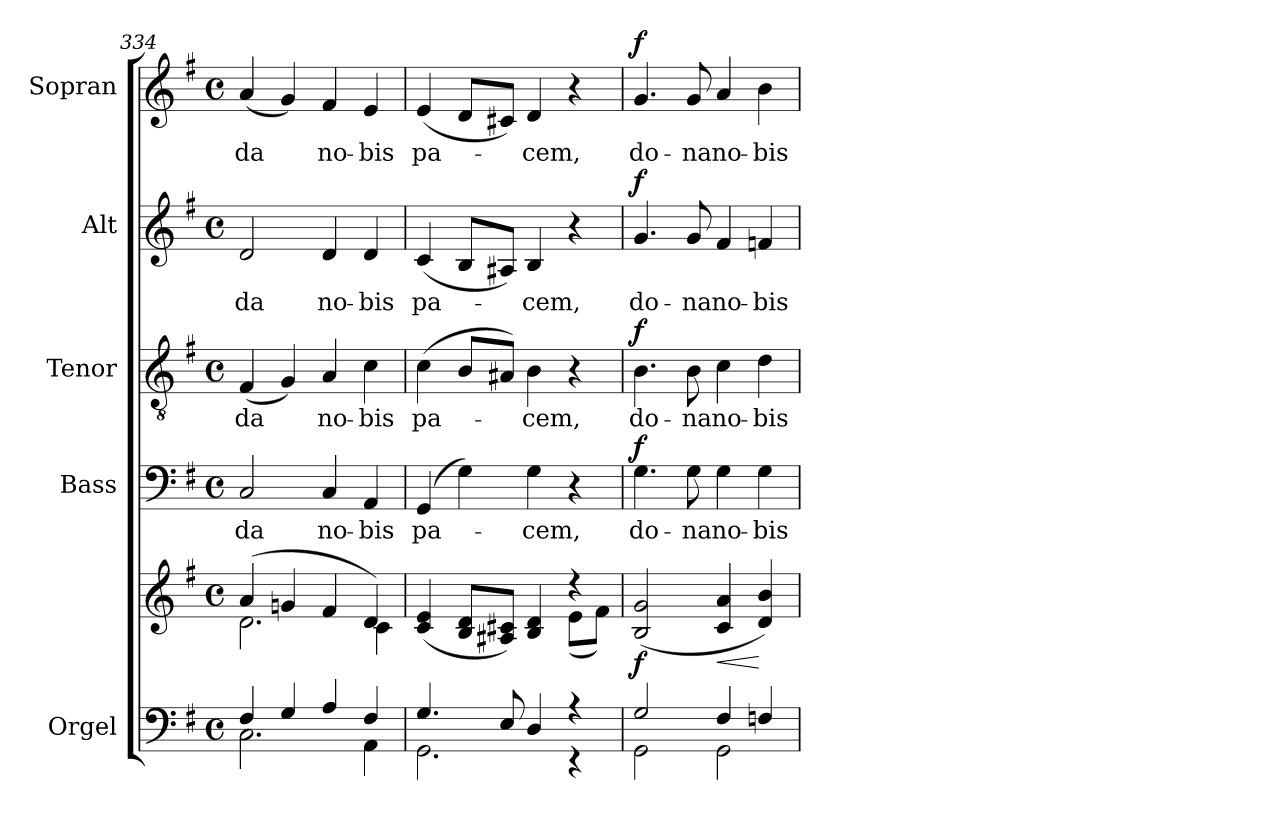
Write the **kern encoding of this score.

**kern	**kern	**dynam	**kern	**text	**dynam	**kern	**text	**dynam	**kern	**text	**dynam	**kern	**text	**dynam
*part5	*part5	*part5	*part4	*part4	*part4	*part3	*part3	*part3	*part2	*part2	*part2	*part1	*part1	*part1
*staff6	*staff5	*staff5/6	*staff4	*staff4	*staff4	*staff3	*staff3	*staff3	*staff2	*staff2	*staff2	*staff1	*staff1	*staff1
*I"Orgel	*	*	*I"Bass	*	*	*I"Tenor	*	*	*I"Alt	*	*	*I"Sopran	*	*
*I'Org.	*	*	*I'B.	*	*	*I'T.	*	*	*I'A.	*	*	*I'S.	*	*
*clefF4	*clefG2	*	*clefF4	*	*	*clefGv2	*	*	*clefG2	*	*	*clefG2	*	*
*k[f#]	*k[f#]	*	*k[f#]	*	*	*k[f#]	*	*	*k[f#]	*	*	*k[f#]	*	*
*G:	*G:	*	*G:	*	*	*G:	*	*	*G:	*	*	*G:	*	*
*M4/4	*M4/4	*	*M4/4	*	*	*M4/4	*	*	*M4/4	*	*	*M4/4	*	*
*met(c)	*met(c)	*	*met(c)	*	*	*met(c)	*	*	*met(c)	*	*	*met(c)	*	*
=334	=334	=334	=334	=334	=334	=334	=334	=334	=334	=334	=334	=334	=334	=334
*^	*^	*	*	*	*	*	*	*	*	*	*	*	*	*
!	!	!	!	!	!	!LO:LY:b	!	!	!LO:LY:b	!	!	!LO:LY:b	!	!	!LO:LY:b	!
4F#/	2.C\	(4a/	2.d\	.	2C/	da	.	(<4F#/	da	.	2d/	da	.	(<4a/	da	.
4G/	.	4gn/	.	.	.	.	.	4G/)	.	.	.	.	.	4g/)	.	.
!	!	!	!	!	!	!LO:LY:b	!	!	!LO:LY:b	!	!	!LO:LY:b	!	!	!LO:LY:b	!
4A/	.	4f#/	.	.	4C/	no-	.	4A/	no-	.	4d/	no-	.	4f#/	no-	.
!	!	!	!	!	!	!LO:LY:b	!	!	!LO:LY:b	!	!	!LO:LY:b	!	!	!LO:LY:b	!
4F#/	4AA\	4d/)	4c\	.	4AA/	-bis	.	4c\	-bis	.	4d/	-bis	.	4e/	-bis	.
=335	=335	=335	=335	=335	=335	=335	=335	=335	=335	=335	=335	=335	=335	=335	=335	=335
!	!	!	!	!	!	!LO:LY:b	!	!	!LO:LY:b	!	!	!LO:LY:b	!	!	!LO:LY:b	!
4.G/	2.GG\	(4c/ 4e/	2.ryy	.	(4GG/	pa-	.	(>4c\	pa-	.	(<4c/	pa-	.	(<4e/	pa-	.
.	.	8B/ 8d/L	.	.	4G\)	.	.	8B/L	.	.	8B/L	.	.	8d/L	.	.
8E/	.	8A#X/ 8c#X/J)	.	.	.	.	.	8A#X/J)	.	.	8A#X/J)	.	.	8c#X/J)	.	.
!	!	!	!	!	!	!LO:LY:b	!	!	!LO:LY:b	!	!	!LO:LY:b	!	!	!LO:LY:b	!
4D/	.	4B/ 4d/	.	.	4G\	-cem,	.	4B\	-cem,	.	4B/	-cem,	.	4d/	-cem,	.
4r	4r	4rdd	(<8e\L	.	4r	.	.	4r	.	.	4r	.	.	4r	.	.
.	.	.	8f#\J)	.	.	.	.	.	.	.	.	.	.	.	.	.
=336	=336	=336	=336	=336	=336	=336	=336	=336	=336	=336	=336	=336	=336	=336	=336	=336
!	!	!	!	!LO:DY:b	!	!LO:LY:b	!LO:DY:a	!	!LO:LY:b	!LO:DY:a	!	!LO:LY:b	!LO:DY:a	!	!LO:LY:b	!LO:DY:a
*	*	*v	*v	*	*	*	*	*	*	*	*	*	*	*	*	*
2G/	2GG\	(2B/ 2g/	f	4.G\	do-	f	4.B\	do-	f	4.g/	do-	f	4.g/	do-	f
!	!	!	!	!	!LO:LY:b	!	!	!LO:LY:b	!	!	!LO:LY:b	!	!	!LO:LY:b	!
.	.	.	.	8G\	-na	.	8B\	-na	.	8g/	-na	.	8g/	-na	.
!	!	!	!LO:HP:b	!	!LO:LY:b	!	!	!LO:LY:b	!	!	!LO:LY:b	!	!	!LO:LY:b	!
4F#/	2GG\	4c/ 4a/	<	4G\	no-	.	4c\	no-	.	4f#/	no-	.	4a/	no-	.
!	!	!	!	!	!LO:LY:b	!	!	!LO:LY:b	!	!	!LO:LY:b	!	!	!LO:LY:b	!
4Fn/	.	4d/ 4b/)	[	4G\	-bis	.	4d\	-bis	.	4fn/	-bis	.	4b\	-bis	.
*v	*v	*	*	*	*	*	*	*	*	*	*	*	*	*	*
=	=	=	=	=	=	=	=	=	=	=	=	=	=	=
*-	*-	*-	*-	*-	*-	*-	*-	*-	*-	*-	*-	*-	*-	*-
